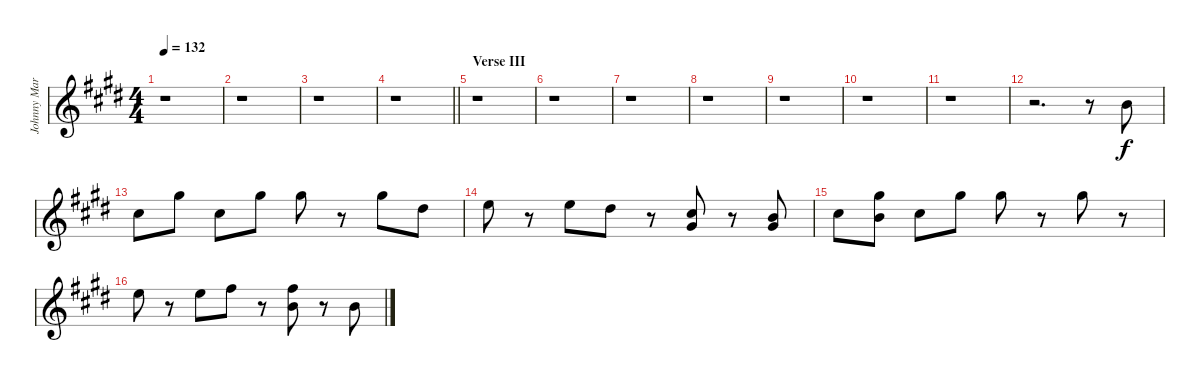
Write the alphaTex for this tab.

\track ("Johnny Marr's flute arrengement" "Johnny Mar") {instrument panflute}
\staff {score}
\tuning (E4 B3 G3 D3 A2 E2) {hide}
\ts (4 4)
\tempo 132
\clef g2
\ks e
r.1{dy f} |
r.1 |
r.1 |
\barLineRight lightlight
r.1 |
\section ("" "Verse III")
r.1 |
r.1 |
r.1 |
r.1 |
r.1 |
r.1 |
r.1 |
r.2{d} r.8 12.2.8 |
14.2.8 16.1.8 14.2.8 16.1.8 16.1.8 r.8 16.1.8 11.1.8 |
12.1.8 r.8 12.1.8 11.1.8 r.8 (14.2 13.3).8 r.8 (12.2 13.3).8 |
14.2.8 (16.1 12.2).8 14.2.8 16.1.8 16.1.8 r.8 16.1.8 r.8 |
12.1.8 r.8 12.1.8 14.1.8 r.8 (14.1 12.2).8 r.8 12.2.8
